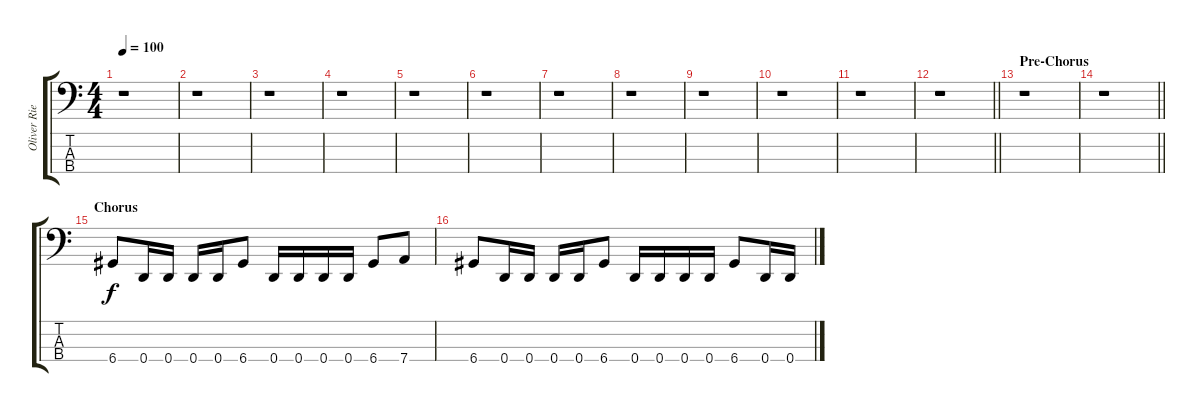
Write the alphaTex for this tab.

\track ("Oliver Riedel" "Oliver Rie") {instrument electricbassfinger}
\staff {score tabs}
\tuning (G2 D2 A1 D1) {hide}
\ts (4 4)
\tempo 100
\clef f4
\ks c
r.1{dy f} |
r.1 |
r.1 |
r.1 |
r.1 |
r.1 |
r.1 |
r.1 |
r.1 |
r.1 |
r.1 |
\barLineRight lightlight
r.1 |
\section ("" "Pre-Chorus")
r.1 |
\barLineRight lightlight
r.1 |
\section ("" "Chorus")
6.4.8 0.4.16 0.4.16 0.4.16 0.4.16 6.4.8 0.4.16 0.4.16 0.4.16 0.4.16 6.4.8 7.4.8 |
6.4.8 0.4.16 0.4.16 0.4.16 0.4.16 6.4.8 0.4.16 0.4.16 0.4.16 0.4.16 6.4.8 0.4.16 0.4.16
